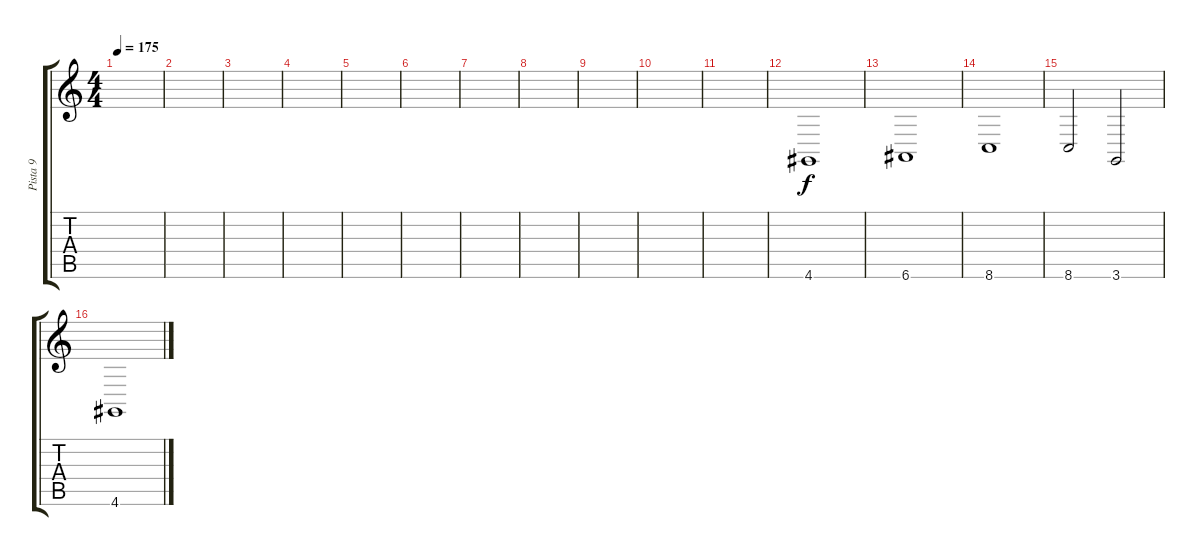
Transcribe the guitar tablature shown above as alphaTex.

\track ("Pista 9" "Pista 9") {instrument choiraahs}
\staff {score tabs}
\tuning (E4 B3 G3 D3 A2 E2) {hide}
\ts (4 4)
\tempo 175
\clef g2
\ks c
|
|
|
|
|
|
|
|
|
|
|
4.6.1{instrument stringensemble1} |
6.6.1 |
8.6.1 |
8.6.2 3.6.2 |
4.6.1
